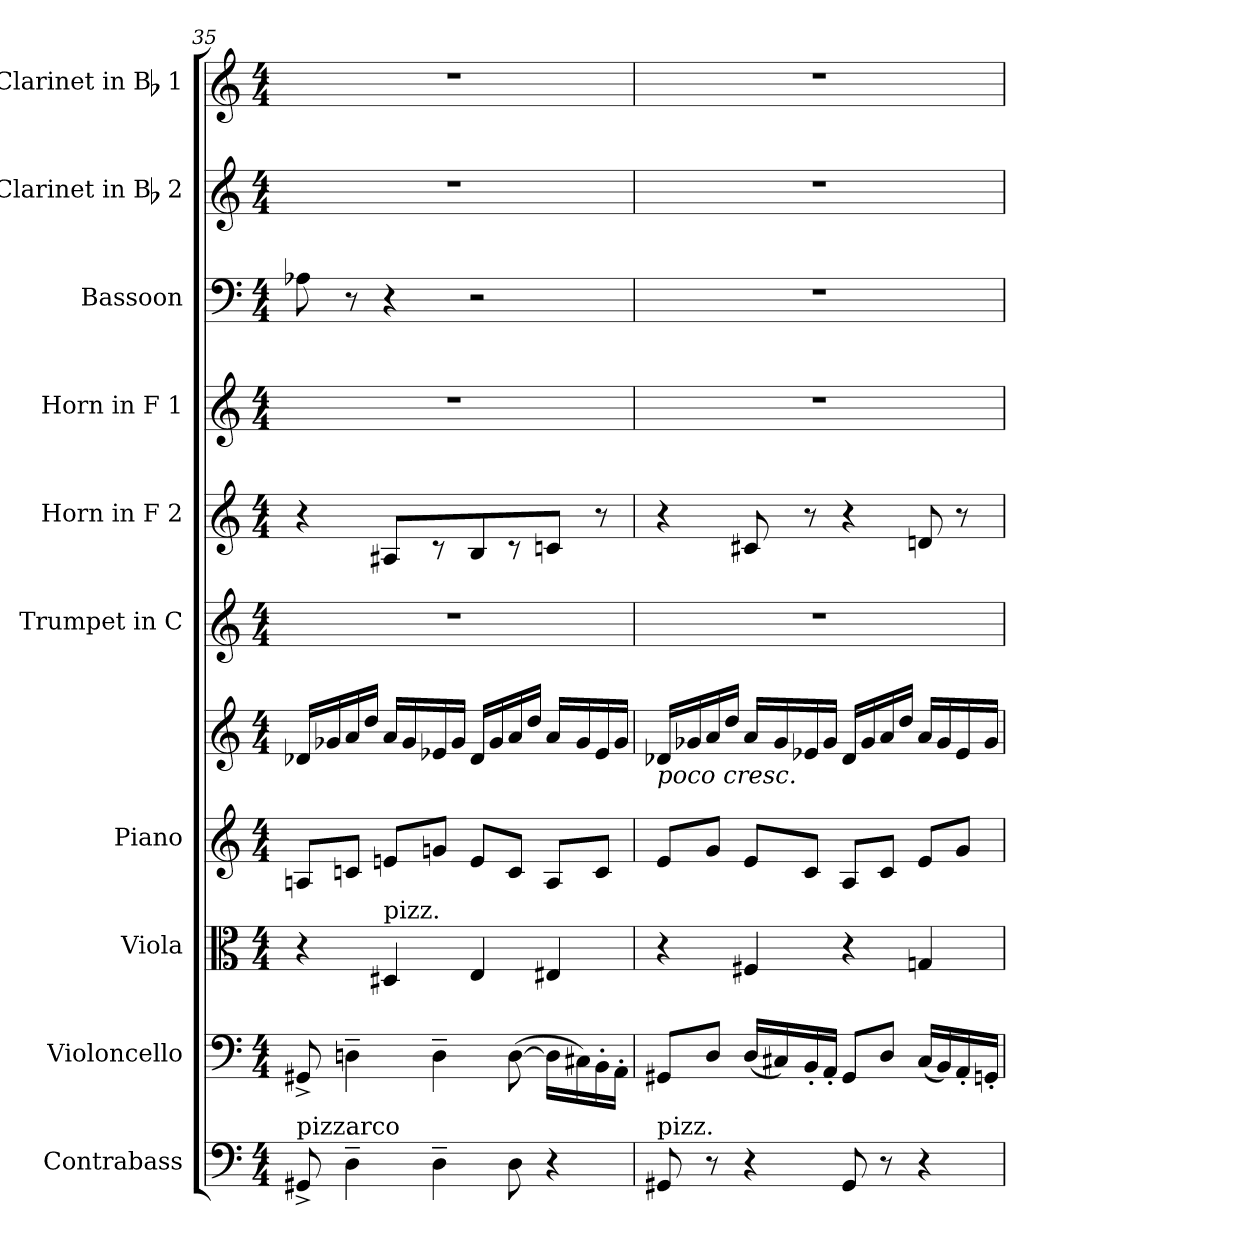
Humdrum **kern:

**kern	**kern	**kern	**kern	**kern	**kern	**kern	**kern	**kern	**kern	**kern
*part10	*part9	*part8	*part7	*part7	*part6	*part5	*part4	*part3	*part2	*part1
*staff11	*staff10	*staff9	*staff8	*staff7	*staff6	*staff5	*staff4	*staff3	*staff2	*staff1
*I"Contrabass	*I"Violoncello	*I"Viola	*I"Piano	*	*I"Trumpet in C	*I"Horn in F 2	*I"Horn in F 1	*I"Bassoon	*I"Clarinet in Bb 2	*I"Clarinet in Bb 1
*I'cb	*I'vc	*I'vla	*	*	*I'tp	*	*	*I'bn	*I'cl	*I'cl
*clefF4	*clefF4	*clefC3	*clefG2	*clefG2	*clefG2	*clefG2	*clefG2	*clefF4	*clefG2	*clefG2
*ITrd7c12	*	*	*	*	*	*ITrd4c7	*ITrd4c7	*	*ITrd1c2	*ITrd1c2
*k[]	*k[]	*k[]	*k[]	*k[]	*k[]	*k[b-]	*k[b-]	*k[]	*k[b-e-]	*k[b-e-]
*M4/4	*M4/4	*M4/4	*M4/4	*M4/4	*M4/4	*M4/4	*M4/4	*M4/4	*M4/4	*M4/4
=35	=35	=35	=35	=35	=35	=35	=35	=35	=35	=35
!LO:TX:a:t=pizz.	!	!	!	!	!	!	!	!	!	!
8GGG#X^	8GG#X^	4r	8An/L	16d-XLL	1r	4r	1r	8A-X	1r	1r
.	.	.	.	16g-X	.	.	.	.	.	.
!LO:TX:a:t=arco	!	!	!	!	!	!	!	!	!	!
4DD~	4Dn~	.	8cn/J	16a	.	.	.	8r	.	.
.	.	.	.	16ddJJ	.	.	.	.	.	.
!	!	!LO:TX:a:t=pizz.	!	!	!	!	!	!	!	!
.	.	4D#X	8en/L	16aLL	.	8D#XL	.	4r	.	.
.	.	.	.	16g-	.	.	.	.	.	.
4DD~	4D~	.	8gn/J	16e-X	.	8r	.	.	.	.
.	.	.	.	16g-JJ	.	.	.	.	.	.
.	.	4E	8e/L	16d-LL	.	8E	.	2r	.	.
.	.	.	.	16g-	.	.	.	.	.	.
8DD	([8D	.	8c/J	16a	.	8r	.	.	.	.
.	.	.	.	16ddJJ	.	.	.	.	.	.
4r	16D\LL]	4E#X	8A/L	16aLL	.	8FnJ	.	.	.	.
.	16C#X)	.	.	16g-	.	.	.	.	.	.
.	16BB'	.	8c/J	16e-	.	8r	.	.	.	.
.	16AA'JJ	.	.	16g-JJ	.	.	.	.	.	.
=36	=36	=36	=36	=36	=36	=36	=36	=36	=36	=36
!	!	!	!	!LO:TX:b:i:t=poco cresc.	!	!	!	!	!	!
!LO:TX:a:t=pizz.	!	!	!	!	!	!	!	!	!	!
8GGG#X	8GG#XL	4r	8e/L	16d-XLL	1r	4r	1r	1r	1r	1r
.	.	.	.	16g-X	.	.	.	.	.	.
8r	8DJ	.	8g/J	16a	.	.	.	.	.	.
.	.	.	.	16ddJJ	.	.	.	.	.	.
4r	(16DLL	4F#X	8e/L	16aLL	.	8F#X	.	.	.	.
.	16C#X)	.	.	16g-	.	.	.	.	.	.
.	16BB'	.	8c/J	16e-X	.	8r	.	.	.	.
.	16AA'JJ	.	.	16g-JJ	.	.	.	.	.	.
8GGG#	8GG#L	4r	8A/L	16d-LL	.	4r	.	.	.	.
.	.	.	.	16g-	.	.	.	.	.	.
8r	8DJ	.	8c/J	16a	.	.	.	.	.	.
.	.	.	.	16ddJJ	.	.	.	.	.	.
4r	(16C#LL	4Gn	8e/L	16aLL	.	8Gn	.	.	.	.
.	16BB)	.	.	16g-	.	.	.	.	.	.
.	16AA'	.	8g/J	16e-	.	8r	.	.	.	.
.	16GGn'JJ	.	.	16g-JJ	.	.	.	.	.	.
=	=	=	=	=	=	=	=	=	=	=
*-	*-	*-	*-	*-	*-	*-	*-	*-	*-	*-
